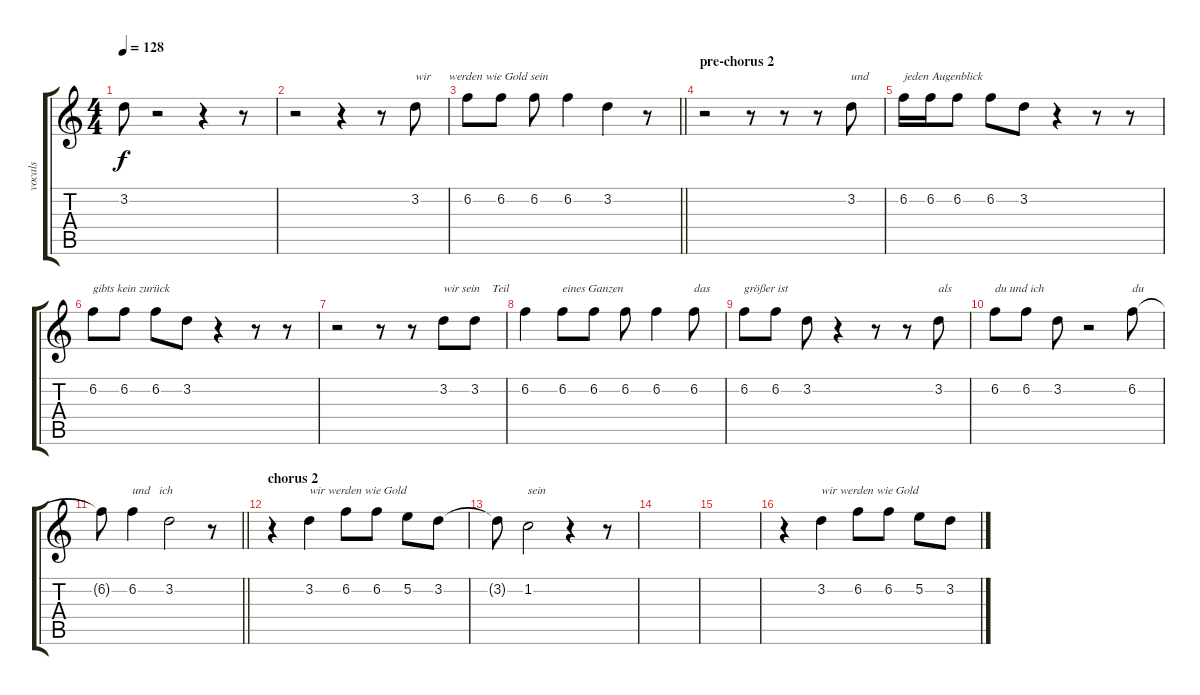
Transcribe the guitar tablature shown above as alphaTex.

\track ("vocals" "vocals") {instrument electricguitarjazz}
\staff {score tabs}
\tuning (E4 B3 G3 D3 A2 E2) {hide}
\ts (4 4)
\tempo 128
\clef g2
\ks c
3.2.8{dy f} r.2 r.4 r.8 |
r.2 r.4 r.8 3.2.8{txt "wir      werden wie Gold sein"} |
\barLineRight lightlight
6.2.8 6.2.8 6.2.8 6.2.4 3.2.4 r.8 |
\section ("" "pre-chorus 2")
r.2 r.8 r.8 r.8 3.2.8{txt "und"} |
6.2.16{txt "jeden Augenblick"} 6.2.16 6.2.8 6.2.8 3.2.8 r.4 r.8 r.8 |
6.2.8{txt "gibts kein zurück"} 6.2.8 6.2.8 3.2.8 r.4 r.8 r.8 |
r.2 r.8 r.8 3.2.8{txt "wir sein    Teil"} 3.2.8 |
6.2.4 6.2.8{txt "eines Ganzen"} 6.2.8 6.2.8 6.2.4 6.2.8{txt "das"} |
6.2.8{txt "größer ist"} 6.2.8 3.2.8 r.4 r.8 r.8 3.2.8{txt "als"} |
6.2.8{txt "du und ich"} 6.2.8 3.2.8 r.2 6.2.8{txt "du"} |
\barLineRight lightlight
6.2{t}.8 6.2.4{txt "und   ich"} 3.2.2 r.8 |
\section ("" "chorus 2")
r.4 3.2.4{txt "wir werden wie Gold "} 6.2.8 6.2.8 5.2.8 3.2.8 |
3.2{t}.8 1.2.2{txt "sein"} r.4 r.8 |
|
|
r.4 3.2.4{txt "wir werden wie Gold "} 6.2.8 6.2.8 5.2.8 3.2.8
